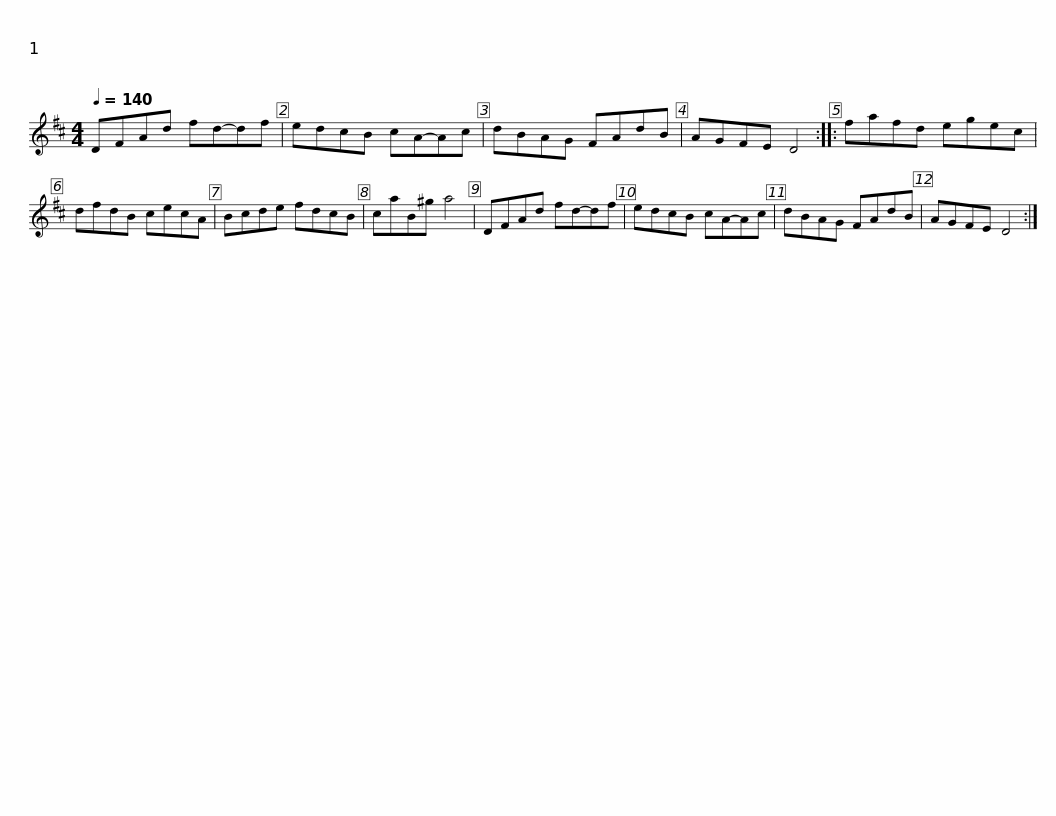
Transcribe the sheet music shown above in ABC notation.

X:1
L:1/8
Q:1/4=140
M:4/4
I:linebreak $
K:D
V:1 treble
V:1
 DFAd fd-df | edcB cA-Ac | dBAG FAdB | AGFE D4 :: fafd egec |$ %5
 dfdB cecA | Bcde fdcB | caB^g a4 | DFAd fd-df | edcB cA-Ac | %10
 dBAG FAdB |$ AGFE D4 :| %12
